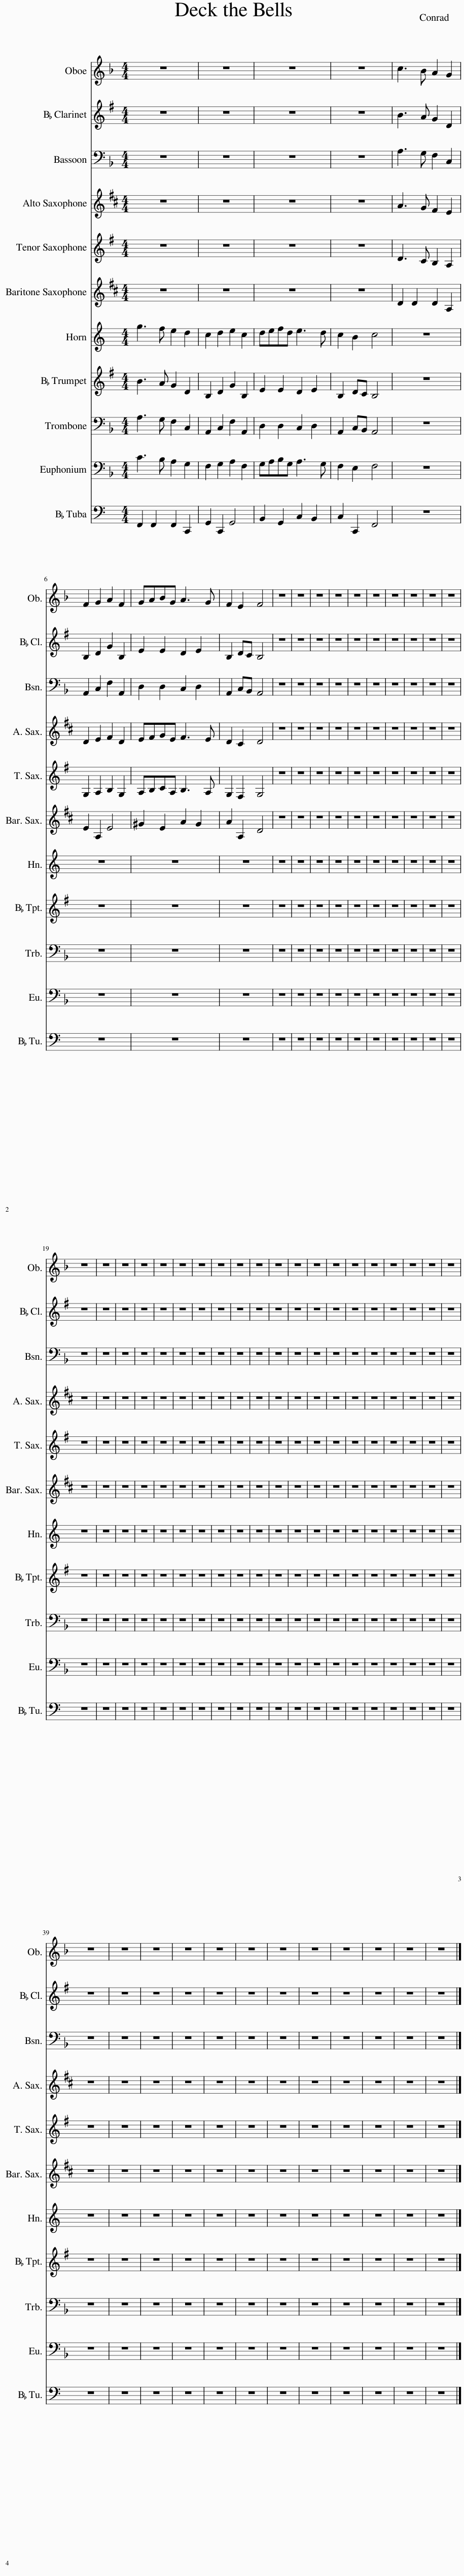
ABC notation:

X:1
%%score 1 2 3 4 5 6 7 8 9 10 11
L:1/8
M:4/4
I:linebreak $
K:F
V:1 treble
V:2 treble transpose=-2
V:3 bass
V:4 treble transpose=-9
V:5 treble transpose=-14
V:6 treble transpose=-21
V:7 treble transpose=-7
V:8 treble transpose=-2
V:9 bass
V:10 bass
V:11 bass
V:1
 z8 | z8 | z8 | z8 | c3 B A2 G2 |$ %5
 F2 G2 A2 F2 | GABG A3 G | F2 E2 F4 | z8 | z8 | %10
 z8 | z8 | z8 | z8 | z8 | %15
 z8 | z8 | z8 |$ z8 | z8 | %20
 z8 | z8 | z8 | z8 | z8 | %25
 z8 | z8 | z8 | z8 | z8 | %30
 z8 | z8 | z8 | z8 | z8 | %35
 z8 | z8 | z8 |$ z8 | z8 | %40
 z8 | z8 | z8 | z8 | z8 | %45
 z8 | z8 | z8 | z8 | z8 |] %50
V:2
[K:G] z8 | z8 | z8 | z8 | B3 A G2 D2 |$ %5
 B,2 D2 G2 B,2 | E2 E2 D2 E2 | B,2 DC B,4 | z8 | z8 | %10
 z8 | z8 | z8 | z8 | z8 | %15
 z8 | z8 | z8 |$ z8 | z8 | %20
 z8 | z8 | z8 | z8 | z8 | %25
 z8 | z8 | z8 | z8 | z8 | %30
 z8 | z8 | z8 | z8 | z8 | %35
 z8 | z8 | z8 |$ z8 | z8 | %40
 z8 | z8 | z8 | z8 | z8 | %45
 z8 | z8 | z8 | z8 | z8 |] %50
V:3
 z8 | z8 | z8 | z8 | A,3 G, F,2 C,2 |$ %5
 A,,2 C,2 F,2 A,,2 | D,2 D,2 C,2 D,2 | A,,2 C,B,, A,,4 | z8 | z8 | %10
 z8 | z8 | z8 | z8 | z8 | %15
 z8 | z8 | z8 |$ z8 | z8 | %20
 z8 | z8 | z8 | z8 | z8 | %25
 z8 | z8 | z8 | z8 | z8 | %30
 z8 | z8 | z8 | z8 | z8 | %35
 z8 | z8 | z8 |$ z8 | z8 | %40
 z8 | z8 | z8 | z8 | z8 | %45
 z8 | z8 | z8 | z8 | z8 |] %50
V:4
[K:D] z8 | z8 | z8 | z8 | A3 G F2 E2 |$ %5
 D2 E2 F2 D2 | EFGE F3 E | D2 C2 D4 | z8 | z8 | %10
 z8 | z8 | z8 | z8 | z8 | %15
 z8 | z8 | z8 |$ z8 | z8 | %20
 z8 | z8 | z8 | z8 | z8 | %25
 z8 | z8 | z8 | z8 | z8 | %30
 z8 | z8 | z8 | z8 | z8 | %35
 z8 | z8 | z8 |$ z8 | z8 | %40
 z8 | z8 | z8 | z8 | z8 | %45
 z8 | z8 | z8 | z8 | z8 |] %50
V:5
[K:G] z8 | z8 | z8 | z8 | D3 C B,2 A,2 |$ %5
 G,2 A,2 B,2 G,2 | A,B,CA, B,3 A, | G,2 F,2 G,4 | z8 | z8 | %10
 z8 | z8 | z8 | z8 | z8 | %15
 z8 | z8 | z8 |$ z8 | z8 | %20
 z8 | z8 | z8 | z8 | z8 | %25
 z8 | z8 | z8 | z8 | z8 | %30
 z8 | z8 | z8 | z8 | z8 | %35
 z8 | z8 | z8 |$ z8 | z8 | %40
 z8 | z8 | z8 | z8 | z8 | %45
 z8 | z8 | z8 | z8 | z8 |] %50
V:6
[K:D] z8 | z8 | z8 | z8 | D2 D2 D2 A,2 |$ %5
 E2 A,2 E4 | ^G2 E2 A2 G2 | A2 A,2 D4 | z8 | z8 | %10
 z8 | z8 | z8 | z8 | z8 | %15
 z8 | z8 | z8 |$ z8 | z8 | %20
 z8 | z8 | z8 | z8 | z8 | %25
 z8 | z8 | z8 | z8 | z8 | %30
 z8 | z8 | z8 | z8 | z8 | %35
 z8 | z8 | z8 |$ z8 | z8 | %40
 z8 | z8 | z8 | z8 | z8 | %45
 z8 | z8 | z8 | z8 | z8 |] %50
V:7
[K:C] g3 f e2 d2 | c2 d2 e2 c2 | defd e3 d | c2 B2 c4 | z8 |$ %5
 z8 | z8 | z8 | z8 | z8 | %10
 z8 | z8 | z8 | z8 | z8 | %15
 z8 | z8 | z8 |$ z8 | z8 | %20
 z8 | z8 | z8 | z8 | z8 | %25
 z8 | z8 | z8 | z8 | z8 | %30
 z8 | z8 | z8 | z8 | z8 | %35
 z8 | z8 | z8 |$ z8 | z8 | %40
 z8 | z8 | z8 | z8 | z8 | %45
 z8 | z8 | z8 | z8 | z8 |] %50
V:8
[K:G] B3 A G2 D2 | B,2 D2 G2 B,2 | E2 E2 D2 E2 | B,2 DC B,4 | z8 |$ %5
 z8 | z8 | z8 | z8 | z8 | %10
 z8 | z8 | z8 | z8 | z8 | %15
 z8 | z8 | z8 |$ z8 | z8 | %20
 z8 | z8 | z8 | z8 | z8 | %25
 z8 | z8 | z8 | z8 | z8 | %30
 z8 | z8 | z8 | z8 | z8 | %35
 z8 | z8 | z8 |$ z8 | z8 | %40
 z8 | z8 | z8 | z8 | z8 | %45
 z8 | z8 | z8 | z8 | z8 |] %50
V:9
 A,3 G, F,2 C,2 | A,,2 C,2 F,2 A,,2 | D,2 D,2 C,2 D,2 | A,,2 C,B,, A,,4 | z8 |$ %5
 z8 | z8 | z8 | z8 | z8 | %10
 z8 | z8 | z8 | z8 | z8 | %15
 z8 | z8 | z8 |$ z8 | z8 | %20
 z8 | z8 | z8 | z8 | z8 | %25
 z8 | z8 | z8 | z8 | z8 | %30
 z8 | z8 | z8 | z8 | z8 | %35
 z8 | z8 | z8 |$ z8 | z8 | %40
 z8 | z8 | z8 | z8 | z8 | %45
 z8 | z8 | z8 | z8 | z8 |] %50
V:10
 C3 B, A,2 G,2 | F,2 G,2 A,2 F,2 | G,A,B,G, A,3 G, | F,2 E,2 F,4 | z8 |$ %5
 z8 | z8 | z8 | z8 | z8 | %10
 z8 | z8 | z8 | z8 | z8 | %15
 z8 | z8 | z8 |$ z8 | z8 | %20
 z8 | z8 | z8 | z8 | z8 | %25
 z8 | z8 | z8 | z8 | z8 | %30
 z8 | z8 | z8 | z8 | z8 | %35
 z8 | z8 | z8 |$ z8 | z8 | %40
 z8 | z8 | z8 | z8 | z8 | %45
 z8 | z8 | z8 | z8 | z8 |] %50
V:11
[K:C] F,,2 F,,2 F,,2 C,,2 | G,,2 C,,2 G,,4 | B,,2 G,,2 C,2 B,,2 | C,2 C,,2 F,,4 | z8 |$ %5
 z8 | z8 | z8 | z8 | z8 | %10
 z8 | z8 | z8 | z8 | z8 | %15
 z8 | z8 | z8 |$ z8 | z8 | %20
 z8 | z8 | z8 | z8 | z8 | %25
 z8 | z8 | z8 | z8 | z8 | %30
 z8 | z8 | z8 | z8 | z8 | %35
 z8 | z8 | z8 |$ z8 | z8 | %40
 z8 | z8 | z8 | z8 | z8 | %45
 z8 | z8 | z8 | z8 | z8 |] %50
